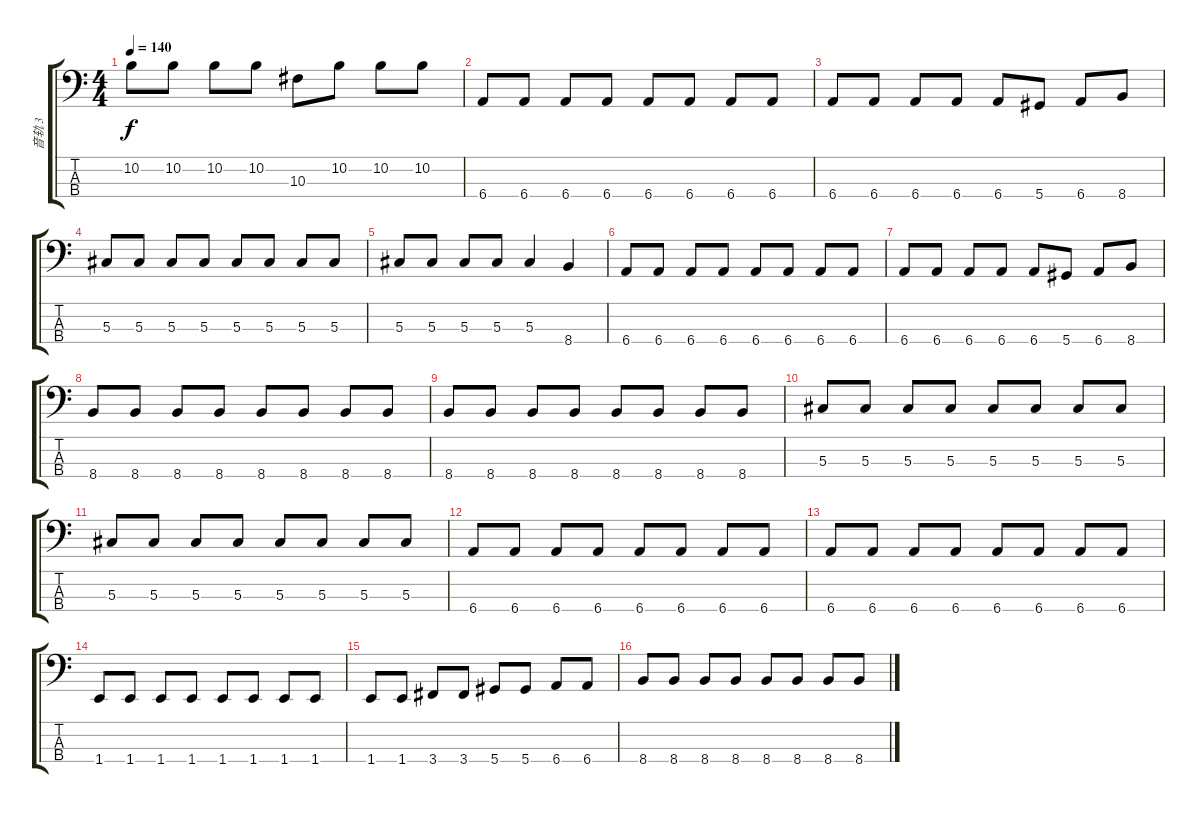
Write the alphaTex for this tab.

\track ("音轨 3" "音轨 3") {instrument electricbassfinger}
\staff {score tabs}
\tuning (Gb2 Db2 Ab1 Eb1) {hide}
\ts (4 4)
\tempo 140
\clef f4
\ks c
10.2.8{dy f} 10.2.8 10.2.8 10.2.8 10.3.8 10.2.8 10.2.8 10.2.8 |
6.4.8 6.4.8 6.4.8 6.4.8 6.4.8 6.4.8 6.4.8 6.4.8 |
6.4.8 6.4.8 6.4.8 6.4.8 6.4.8 5.4.8 6.4.8 8.4.8 |
5.3.8 5.3.8 5.3.8 5.3.8 5.3.8 5.3.8 5.3.8 5.3.8 |
5.3.8 5.3.8 5.3.8 5.3.8 5.3.4 8.4.4 |
6.4.8 6.4.8 6.4.8 6.4.8 6.4.8 6.4.8 6.4.8 6.4.8 |
6.4.8 6.4.8 6.4.8 6.4.8 6.4.8 5.4.8 6.4.8 8.4.8 |
8.4.8 8.4.8 8.4.8 8.4.8 8.4.8 8.4.8 8.4.8 8.4.8 |
8.4.8 8.4.8 8.4.8 8.4.8 8.4.8 8.4.8 8.4.8 8.4.8 |
5.3.8 5.3.8 5.3.8 5.3.8 5.3.8 5.3.8 5.3.8 5.3.8 |
5.3.8 5.3.8 5.3.8 5.3.8 5.3.8 5.3.8 5.3.8 5.3.8 |
6.4.8 6.4.8 6.4.8 6.4.8 6.4.8 6.4.8 6.4.8 6.4.8 |
6.4.8 6.4.8 6.4.8 6.4.8 6.4.8 6.4.8 6.4.8 6.4.8 |
1.4.8 1.4.8 1.4.8 1.4.8 1.4.8 1.4.8 1.4.8 1.4.8 |
1.4.8 1.4.8 3.4.8 3.4.8 5.4.8 5.4.8 6.4.8 6.4.8 |
8.4.8 8.4.8 8.4.8 8.4.8 8.4.8 8.4.8 8.4.8 8.4.8
